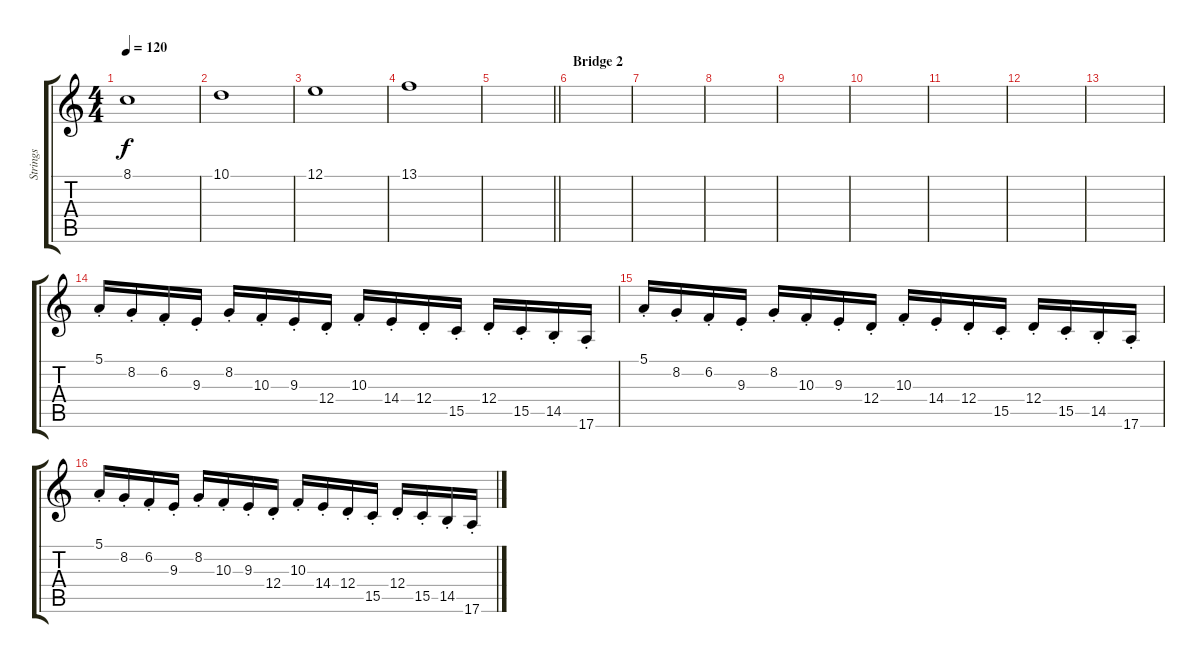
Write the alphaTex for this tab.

\track ("Strings" "Strings") {instrument stringensemble1}
\staff {score tabs}
\tuning (E4 B3 G3 D3 A2 E2) {hide}
\ts (4 4)
\tempo 120
\clef g2
\ks c
8.1.1{dy f} |
10.1.1 |
12.1.1 |
13.1.1 |
\barLineRight lightlight
|
\section ("" "Bridge 2")
|
|
|
|
|
|
|
|
5.1{st}.16 8.2{st}.16 6.2{st}.16 9.3{st}.16 8.2{st}.16 10.3{st}.16 9.3{st}.16 12.4{st}.16 10.3{st}.16 14.4{st}.16 12.4{st}.16 15.5{st}.16 12.4{st}.16 15.5{st}.16 14.5{st}.16 17.6{st}.16 |
5.1{st}.16 8.2{st}.16 6.2{st}.16 9.3{st}.16 8.2{st}.16 10.3{st}.16 9.3{st}.16 12.4{st}.16 10.3{st}.16 14.4{st}.16 12.4{st}.16 15.5{st}.16 12.4{st}.16 15.5{st}.16 14.5{st}.16 17.6{st}.16 |
5.1{st}.16 8.2{st}.16 6.2{st}.16 9.3{st}.16 8.2{st}.16 10.3{st}.16 9.3{st}.16 12.4{st}.16 10.3{st}.16 14.4{st}.16 12.4{st}.16 15.5{st}.16 12.4{st}.16 15.5{st}.16 14.5{st}.16 17.6{st}.16
